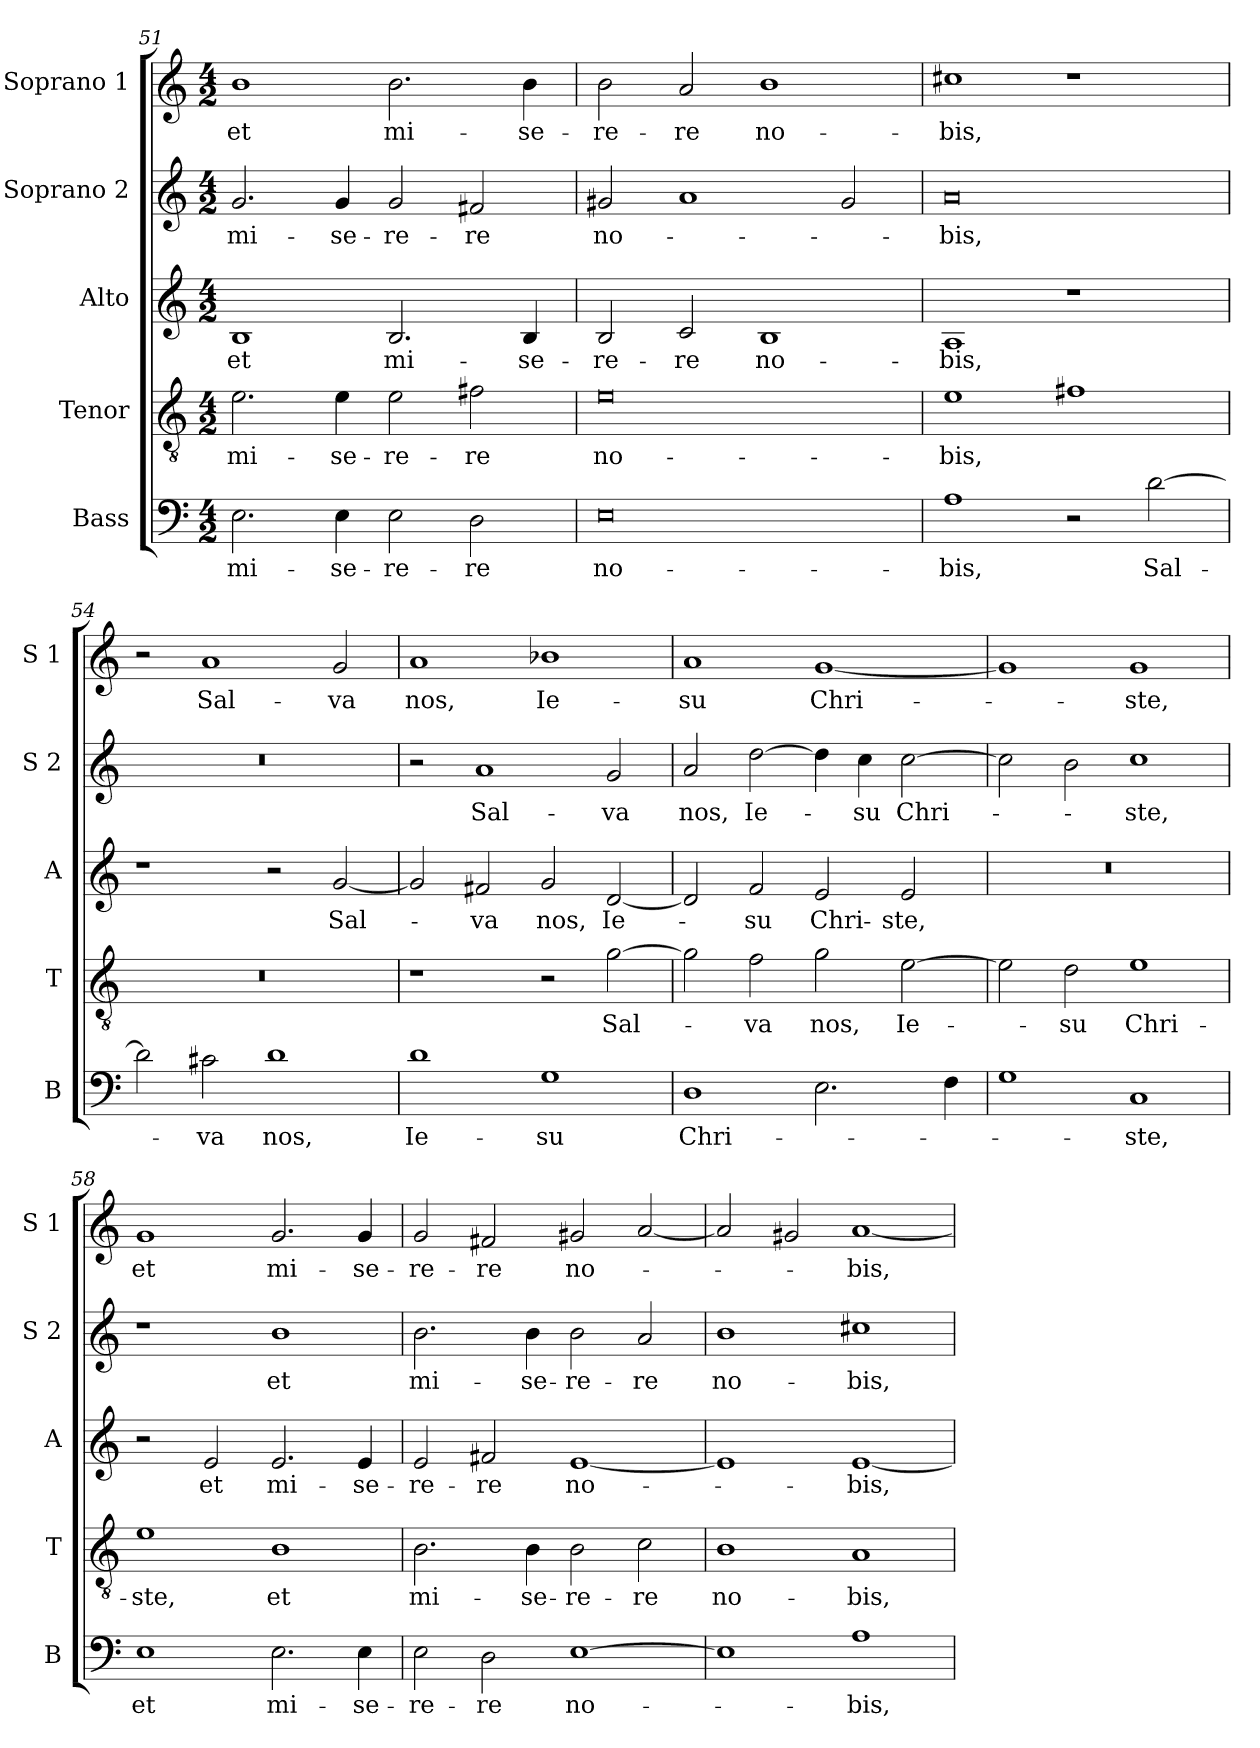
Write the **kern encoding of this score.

**kern	**text	**kern	**text	**kern	**text	**kern	**text	**kern	**text
*part5	*part5	*part4	*part4	*part3	*part3	*part2	*part2	*part1	*part1
*staff5	*staff5	*staff4	*staff4	*staff3	*staff3	*staff2	*staff2	*staff1	*staff1
*I"Bass	*	*I"Tenor	*	*I"Alto	*	*I"Soprano 2	*	*I"Soprano 1	*
*I'B	*	*I'T	*	*I'A	*	*I'S 2	*	*I'S 1	*
*clefF4	*	*clefGv2	*	*clefG2	*	*clefG2	*	*clefG2	*
*k[]	*	*k[]	*	*k[]	*	*k[]	*	*k[]	*
*C:	*	*C:	*	*C:	*	*C:	*	*C:	*
*M4/2	*	*M4/2	*	*M4/2	*	*M4/2	*	*M4/2	*
=51	=51	=51	=51	=51	=51	=51	=51	=51	=51
!	!LO:LY:b	!	!LO:LY:b	!	!LO:LY:b	!	!LO:LY:b	!	!LO:LY:b
2.E\	mi-	2.e\	mi-	1B	et	2.g/	mi-	1b	et
!	!LO:LY:b	!	!LO:LY:b	!	!	!	!LO:LY:b	!	!
4E\	-se-	4e\	-se-	.	.	4g/	-se-	.	.
!	!LO:LY:b	!	!LO:LY:b	!	!LO:LY:b	!	!LO:LY:b	!	!LO:LY:b
2E\	-re-	2e\	-re-	2.B/	mi-	2g/	-re-	2.b\	mi-
!	!LO:LY:b	!	!LO:LY:b	!	!	!	!LO:LY:b	!	!
2D\	-re	2f#X\	-re	.	.	2f#X/	-re	.	.
!	!	!	!	!	!LO:LY:b	!	!	!	!LO:LY:b
.	.	.	.	4B/	-se-	.	.	4b\	-se-
=52	=52	=52	=52	=52	=52	=52	=52	=52	=52
!	!LO:LY:b	!	!LO:LY:b	!	!LO:LY:b	!	!LO:LY:b	!	!LO:LY:b
0E	no-	0e	no-	2B/	-re-	2g#X/	no-	2b\	-re-
!	!	!	!	!	!LO:LY:b	!	!	!	!LO:LY:b
.	.	.	.	2c/	-re	1a	.	2a/	-re
!	!	!	!	!	!LO:LY:b	!	!	!	!LO:LY:b
.	.	.	.	1B	no-	.	.	1b	no-
.	.	.	.	.	.	2g#/	.	.	.
!!LO:LB:g=z
=53	=53	=53	=53	=53	=53	=53	=53	=53	=53
!	!LO:LY:b	!	!LO:LY:b	!	!LO:LY:b	!	!LO:LY:b	!	!LO:LY:b
1A	-bis,	1e	-bis,	1A	-bis,	0a	-bis,	1cc#X	-bis,
2r	.	1f#X	.	1r	.	.	.	1r	.
!	!LO:LY:b	!	!	!	!	!	!	!	!
[2d\	Sal-	.	.	.	.	.	.	.	.
=54	=54	=54	=54	=54	=54	=54	=54	=54	=54
2d\]	.	0r	.	1r	.	0r	.	2r	.
!	!LO:LY:b	!	!	!	!	!	!	!	!LO:LY:b
2c#X\	-va	.	.	.	.	.	.	1a	Sal-
!	!LO:LY:b	!	!	!	!	!	!	!	!
1d	nos,	.	.	2r	.	.	.	.	.
!	!	!	!	!	!LO:LY:b	!	!	!	!LO:LY:b
.	.	.	.	[2g/	Sal-	.	.	2g/	-va
=55	=55	=55	=55	=55	=55	=55	=55	=55	=55
!	!LO:LY:b	!	!	!	!	!	!	!	!LO:LY:b
1d	Ie-	1r	.	2g/]	.	2r	.	1a	nos,
!	!	!	!	!	!LO:LY:b	!	!LO:LY:b	!	!
.	.	.	.	2f#X/	-va	1a	Sal-	.	.
!	!LO:LY:b	!	!	!	!LO:LY:b	!	!	!	!LO:LY:b
1G	-su	2r	.	2g/	nos,	.	.	1b-X	Ie-
!	!	!	!LO:LY:b	!	!LO:LY:b	!	!LO:LY:b	!	!
.	.	[2g\	Sal-	[2d/	Ie-	2g/	-va	.	.
=56	=56	=56	=56	=56	=56	=56	=56	=56	=56
!	!LO:LY:b	!	!	!	!	!	!LO:LY:b	!	!LO:LY:b
1D	Chri-	2g\]	.	2d/]	.	2a/	nos,	1a	-su
!	!	!	!LO:LY:b	!	!LO:LY:b	!	!LO:LY:b	!	!
.	.	2f\	-va	2f/	-su	[2dd\	Ie-	.	.
!	!	!	!LO:LY:b	!	!LO:LY:b	!	!	!	!LO:LY:b
2.E\	.	2g\	nos,	2e/	Chri-	4dd\]	.	[1g	Chri-
!	!	!	!	!	!	!	!LO:LY:b	!	!
.	.	.	.	.	.	4cc\	-su	.	.
!	!	!	!LO:LY:b	!	!LO:LY:b	!	!LO:LY:b	!	!
.	.	[2e\	Ie-	2e/	-ste,	[2cc\	Chri-	.	.
4F\	.	.	.	.	.	.	.	.	.
!!LO:LB:g=z
=57	=57	=57	=57	=57	=57	=57	=57	=57	=57
1G	.	2e\]	.	0r	.	2cc\]	.	1g]	.
!	!	!	!LO:LY:b	!	!	!	!	!	!
.	.	2d\	-su	.	.	2b\	.	.	.
!	!LO:LY:b	!	!LO:LY:b	!	!	!	!LO:LY:b	!	!LO:LY:b
1C	-ste,	1e	Chri-	.	.	1cc	-ste,	1g	-ste,
=58	=58	=58	=58	=58	=58	=58	=58	=58	=58
!	!LO:LY:b	!	!LO:LY:b	!	!	!	!	!	!LO:LY:b
1E	et	1e	-ste,	2r	.	1r	.	1g	et
!	!	!	!	!	!LO:LY:b	!	!	!	!
.	.	.	.	2e/	et	.	.	.	.
!	!LO:LY:b	!	!LO:LY:b	!	!LO:LY:b	!	!LO:LY:b	!	!LO:LY:b
2.E\	mi-	1B	et	2.e/	mi-	1b	et	2.g/	mi-
!	!LO:LY:b	!	!	!	!LO:LY:b	!	!	!	!LO:LY:b
4E\	-se-	.	.	4e/	-se-	.	.	4g/	-se-
=59	=59	=59	=59	=59	=59	=59	=59	=59	=59
!	!LO:LY:b	!	!LO:LY:b	!	!LO:LY:b	!	!LO:LY:b	!	!LO:LY:b
2E\	-re-	2.B\	mi-	2e/	-re-	2.b\	mi-	2g/	-re-
!	!LO:LY:b	!	!	!	!LO:LY:b	!	!	!	!LO:LY:b
2D\	-re	.	.	2f#X/	-re	.	.	2f#X/	-re
!	!	!	!LO:LY:b	!	!	!	!LO:LY:b	!	!
.	.	4B\	-se-	.	.	4b\	-se-	.	.
!	!LO:LY:b	!	!LO:LY:b	!	!LO:LY:b	!	!LO:LY:b	!	!LO:LY:b
[1E	no-	2B\	-re-	[1e	no-	2b\	-re-	2g#X/	no-
!	!	!	!LO:LY:b	!	!	!	!LO:LY:b	!	!
.	.	2c\	-re	.	.	2a/	-re	[2a/	.
=60	=60	=60	=60	=60	=60	=60	=60	=60	=60
!	!	!	!LO:LY:b	!	!	!	!LO:LY:b	!	!
1E]	.	1B	no-	1e]	.	1b	no-	2a/]	.
.	.	.	.	.	.	.	.	2g#X/	.
!	!LO:LY:b	!	!LO:LY:b	!	!LO:LY:b	!	!LO:LY:b	!	!LO:LY:b
1A	-bis,	1A	-bis,	[1e	-bis,	1cc#X	-bis,	[1a	-bis,
=	=	=	=	=	=	=	=	=	=
*-	*-	*-	*-	*-	*-	*-	*-	*-	*-
